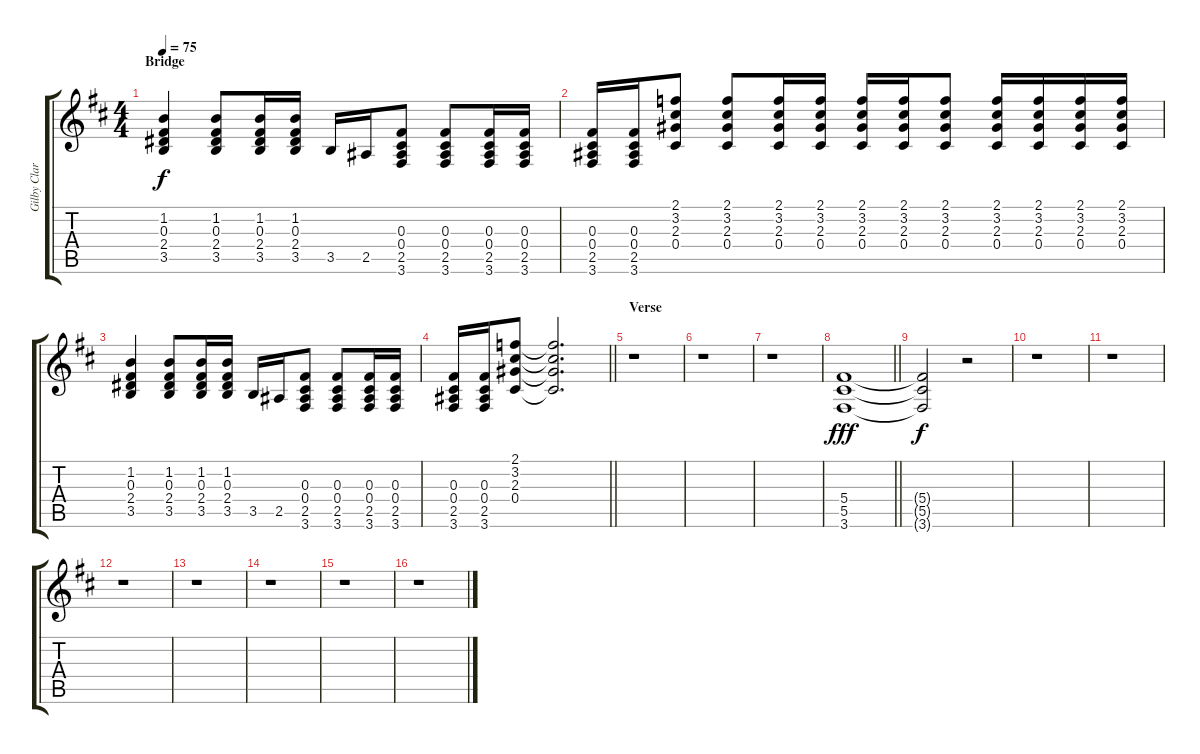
\track ("Gilby Clarke - Rhytm Guitar" "Gilby Clar") {instrument distortionguitar}
\staff {score tabs}
\tuning (Eb4 Bb3 Gb3 Db3 Ab2 Eb2) {hide}
\ts (4 4)
\section ("" "Bridge")
\tempo 75
\clef g2
\ks d
(1.2 0.3 2.4 3.5).4{dy f} (1.2 0.3 2.4 3.5).8 (1.2 0.3 2.4 3.5).16 (1.2 0.3 2.4 3.5).16 3.5.16 2.5.16 (0.3 0.4 2.5 3.6).8 (0.3 0.4 2.5 3.6).8 (0.3 0.4 2.5 3.6).16 (0.3 0.4 2.5 3.6).16 |
(0.3 0.4 2.5 3.6).16 (0.3 0.4 2.5 3.6).16 (2.1 3.2 2.3 0.4).8 (2.1 3.2 2.3 0.4).8 (2.1 3.2 2.3 0.4).16 (2.1 3.2 2.3 0.4).16 (2.1 3.2 2.3 0.4).16 (2.1 3.2 2.3 0.4).16 (2.1 3.2 2.3 0.4).8 (2.1 3.2 2.3 0.4).16 (2.1 3.2 2.3 0.4).16 (2.1 3.2 2.3 0.4).16 (2.1 3.2 2.3 0.4).16 |
(1.2 0.3 2.4 3.5).4 (1.2 0.3 2.4 3.5).8 (1.2 0.3 2.4 3.5).16 (1.2 0.3 2.4 3.5).16 3.5.16 2.5.16 (0.3 0.4 2.5 3.6).8 (0.3 0.4 2.5 3.6).8 (0.3 0.4 2.5 3.6).16 (0.3 0.4 2.5 3.6).16 |
\barLineRight lightlight
(0.3 0.4 2.5 3.6).16 (0.3 0.4 2.5 3.6).16 (2.1 3.2 2.3 0.4).8 (2.1{t} 3.2{t} 2.3{t} 0.4{t}).2{d} |
\section ("" "Verse")
r.1 |
r.1 |
r.1 |
\barLineRight lightlight
(5.4 5.5 3.6).1{dy fff} |
(5.4{t} 5.5{t} 3.6{t}).2{dy f} r.2 |
r.1 |
r.1 |
r.1 |
r.1 |
r.1 |
r.1 |
r.1
